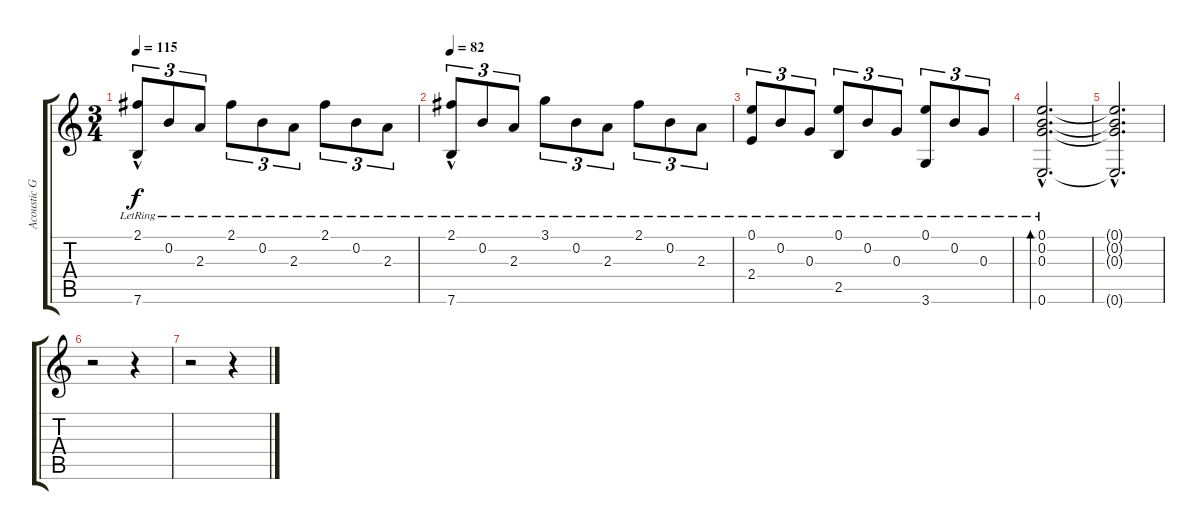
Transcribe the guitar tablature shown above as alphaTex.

\track ("Acoustic Guitar 1" "Acoustic G") {instrument acousticguitarnylon}
\staff {score tabs}
\tuning (E4 B3 G3 D3 A2 E2) {hide}
\ts (3 4)
\tempo 115
\clef g2
\ks c
(2.1{lr} 7.6{hac}).8{tu (3 2) dy f} 0.2{lr}.8{tu (3 2)} 2.3{lr}.8{tu (3 2)} 2.1{lr}.8{tu (3 2)} 0.2{lr}.8{tu (3 2)} 2.3{lr}.8{tu (3 2)} 2.1{lr}.8{tu (3 2)} 0.2{lr}.8{tu (3 2)} 2.3{lr}.8{tu (3 2)} |
\tempo 82
(2.1{lr} 7.6{hac}).8{tu (3 2)} 0.2{lr}.8{tu (3 2)} 2.3{lr}.8{tu (3 2)} 3.1{lr}.8{tu (3 2)} 0.2{lr}.8{tu (3 2)} 2.3{lr}.8{tu (3 2)} 2.1{lr}.8{tu (3 2)} 0.2{lr}.8{tu (3 2)} 2.3{lr}.8{tu (3 2)} |
(0.1{lr} 2.4).8{tu (3 2)} 0.2{lr}.8{tu (3 2)} 0.3{lr}.8{tu (3 2)} (0.1{lr} 2.5).8{tu (3 2)} 0.2{lr}.8{tu (3 2)} 0.3{lr}.8{tu (3 2)} (0.1{lr} 3.6).8{tu (3 2)} 0.2{lr}.8{tu (3 2)} 0.3{lr}.8{tu (3 2)} |
(0.1{hac lr} 0.2{hac lr} 0.3{hac lr} 0.6{hac lr}).2{d bd 240} |
(0.1{hac t} 0.2{hac t} 0.3{hac t} 0.6{hac t}).2{d} |
r.2 r.4 |
r.2 r.4
